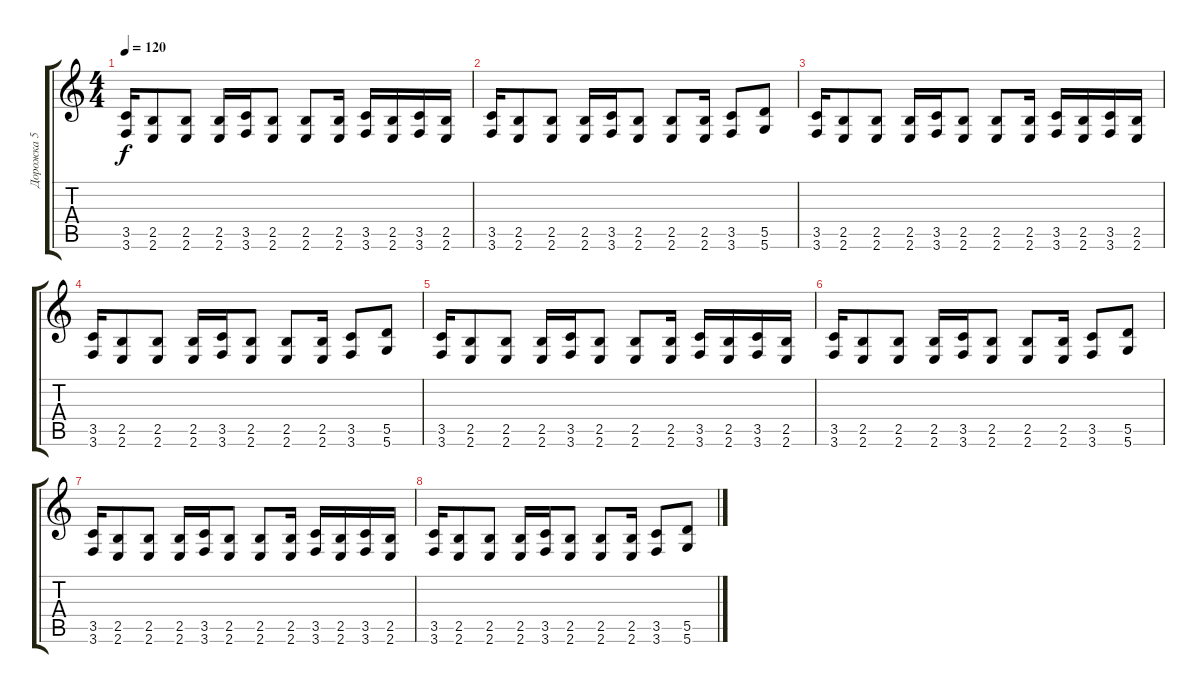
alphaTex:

\track ("Дорожка 5" "Дорожка 5") {instrument overdrivenguitar}
\staff {score tabs}
\tuning (E4 B3 G3 D3 A2 D2) {hide}
\ts (4 4)
\tempo 120
\clef g2
\ks c
(3.5 3.6).16{dy f} (2.5 2.6).8 (2.5 2.6).8 (2.5 2.6).16 (3.5 3.6).16 (2.5 2.6).8 (2.5 2.6).8 (2.5 2.6).16 (3.5 3.6).16 (2.5 2.6).16 (3.5 3.6).16 (2.5 2.6).16 |
(3.5 3.6).16 (2.5 2.6).8 (2.5 2.6).8 (2.5 2.6).16 (3.5 3.6).16 (2.5 2.6).8 (2.5 2.6).8 (2.5 2.6).16 (3.5 3.6).8 (5.5 5.6).8 |
(3.5 3.6).16 (2.5 2.6).8 (2.5 2.6).8 (2.5 2.6).16 (3.5 3.6).16 (2.5 2.6).8 (2.5 2.6).8 (2.5 2.6).16 (3.5 3.6).16 (2.5 2.6).16 (3.5 3.6).16 (2.5 2.6).16 |
(3.5 3.6).16 (2.5 2.6).8 (2.5 2.6).8 (2.5 2.6).16 (3.5 3.6).16 (2.5 2.6).8 (2.5 2.6).8 (2.5 2.6).16 (3.5 3.6).8 (5.5 5.6).8 |
(3.5 3.6).16 (2.5 2.6).8 (2.5 2.6).8 (2.5 2.6).16 (3.5 3.6).16 (2.5 2.6).8 (2.5 2.6).8 (2.5 2.6).16 (3.5 3.6).16 (2.5 2.6).16 (3.5 3.6).16 (2.5 2.6).16 |
(3.5 3.6).16 (2.5 2.6).8 (2.5 2.6).8 (2.5 2.6).16 (3.5 3.6).16 (2.5 2.6).8 (2.5 2.6).8 (2.5 2.6).16 (3.5 3.6).8 (5.5 5.6).8 |
(3.5 3.6).16 (2.5 2.6).8 (2.5 2.6).8 (2.5 2.6).16 (3.5 3.6).16 (2.5 2.6).8 (2.5 2.6).8 (2.5 2.6).16 (3.5 3.6).16 (2.5 2.6).16 (3.5 3.6).16 (2.5 2.6).16 |
(3.5 3.6).16 (2.5 2.6).8 (2.5 2.6).8 (2.5 2.6).16 (3.5 3.6).16 (2.5 2.6).8 (2.5 2.6).8 (2.5 2.6).16 (3.5 3.6).8 (5.5 5.6).8
